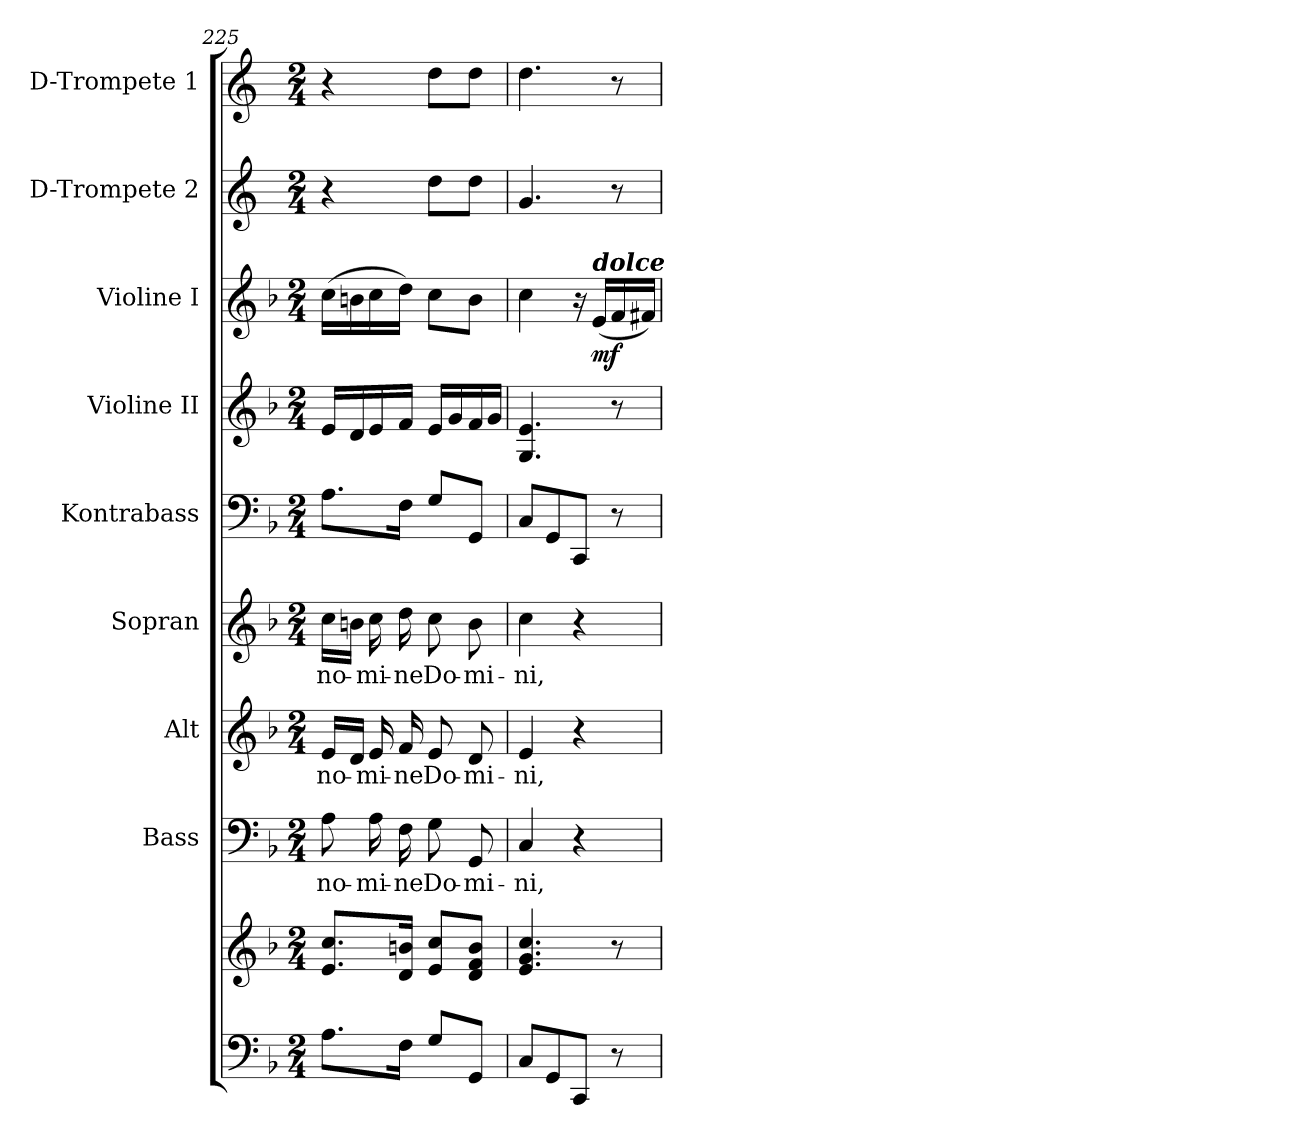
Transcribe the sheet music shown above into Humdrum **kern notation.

**kern	**kern	**kern	**text	**kern	**text	**kern	**text	**kern	**kern	**kern	**dynam	**kern	**kern
*part9	*part9	*part8	*part8	*part7	*part7	*part6	*part6	*part5	*part4	*part3	*part3	*part2	*part1
*staff10	*staff9	*staff8	*staff8	*staff7	*staff7	*staff6	*staff6	*staff5	*staff4	*staff3	*staff3	*staff2	*staff1
*	*	*I"Bass	*	*I"Alt	*	*I"Sopran	*	*I"Kontrabass	*I"Violine II	*I"Violine I	*	*I"D-Trompete 2	*I"D-Trompete 1
*	*	*I'B.	*	*I'A.	*	*I'S.	*	*I'Kb.	*I'Vl. II	*I'Vl. I	*	*I'D Trp. 2	*I'D Trp. 1
*clefF4	*clefG2	*clefF4	*	*clefG2	*	*clefG2	*	*clefF4	*clefG2	*clefG2	*	*clefG2	*clefG2
*	*	*	*	*	*	*	*	*ITrd7c12	*	*	*	*ITrd4c7	*ITrd4c7
*k[b-]	*k[b-]	*k[b-]	*	*k[b-]	*	*k[b-]	*	*k[b-]	*k[b-]	*k[b-]	*	*k[b-]	*k[b-]
*F:	*F:	*F:	*	*F:	*	*F:	*	*F:	*F:	*F:	*	*F:	*F:
*M2/4	*M2/4	*M2/4	*	*M2/4	*	*M2/4	*	*M2/4	*M2/4	*M2/4	*	*M2/4	*M2/4
=225	=225	=225	=225	=225	=225	=225	=225	=225	=225	=225	=225	=225	=225
!	!	!	!LO:LY:b	!	!LO:LY:b	!	!LO:LY:b	!	!	!	!	!	!
8.A\L	8.e/ 8.cc/L	8A\	no-	16e/LL	no-	16cc\LL	no-	8.AA\L	16e/LL	(>16cc\LL	.	4r	4r
.	.	.	.	16d/JJ	.	16bn\JJ	.	.	16d/	16bn\	.	.	.
!	!	!	!LO:LY:b	!	!LO:LY:b	!	!LO:LY:b	!	!	!	!	!	!
.	.	16A\	-mi-	16e/	-mi-	16cc\	-mi-	.	16e/	16cc\	.	.	.
!	!	!	!LO:LY:b	!	!LO:LY:b	!	!LO:LY:b	!	!	!	!	!	!
16F\Jk	16d/ 16bn/Jk	16F\	-ne	16f/	-ne	16dd\	-ne	16FF\Jk	16f/JJ	16dd\JJ)	.	.	.
!	!	!	!LO:LY:b	!	!LO:LY:b	!	!LO:LY:b	!	!	!	!	!	!
8G/L	8e/ 8cc/L	8G\	Do-	8e/	Do-	8cc\	Do-	8GG/L	16e/LL	8cc\L	.	8g\L	8g\L
.	.	.	.	.	.	.	.	.	16g/	.	.	.	.
!	!	!	!LO:LY:b	!	!LO:LY:b	!	!LO:LY:b	!	!	!	!	!	!
8GG/J	8d/ 8f/ 8b/J	8GG/	-mi-	8d/	-mi-	8b\	-mi-	8GGG/J	16f/	8b\J	.	8g\J	8g\J
.	.	.	.	.	.	.	.	.	16g/JJ	.	.	.	.
=226	=226	=226	=226	=226	=226	=226	=226	=226	=226	=226	=226	=226	=226
!	!	!	!LO:LY:b	!	!LO:LY:b	!	!LO:LY:b	!	!	!	!	!	!
8C/L	4.e/ 4.g/ 4.cc/	4C/	-ni,	4e/	-ni,	4cc\	-ni,	8CC/L	4.G/ 4.e/	4cc\	.	4.c/	4.g\
8GG/	.	.	.	.	.	.	.	8GGG/	.	.	.	.	.
8CC/J	.	4r	.	4r	.	4r	.	8CCC/J	.	16r	.	.	.
!	!	!	!	!	!	!	!	!	!	!LO:TX:a:Bi:t=dolce	!	!	!
!	!	!	!	!	!	!	!	!	!	!	!LO:DY:b	!	!
.	.	.	.	.	.	.	.	.	.	(<16e/LL	mf	.	.
8r	8r	.	.	.	.	.	.	8r	8r	16f/	.	8r	8r
.	.	.	.	.	.	.	.	.	.	16f#X/JJ)	.	.	.
=	=	=	=	=	=	=	=	=	=	=	=	=	=
*-	*-	*-	*-	*-	*-	*-	*-	*-	*-	*-	*-	*-	*-
